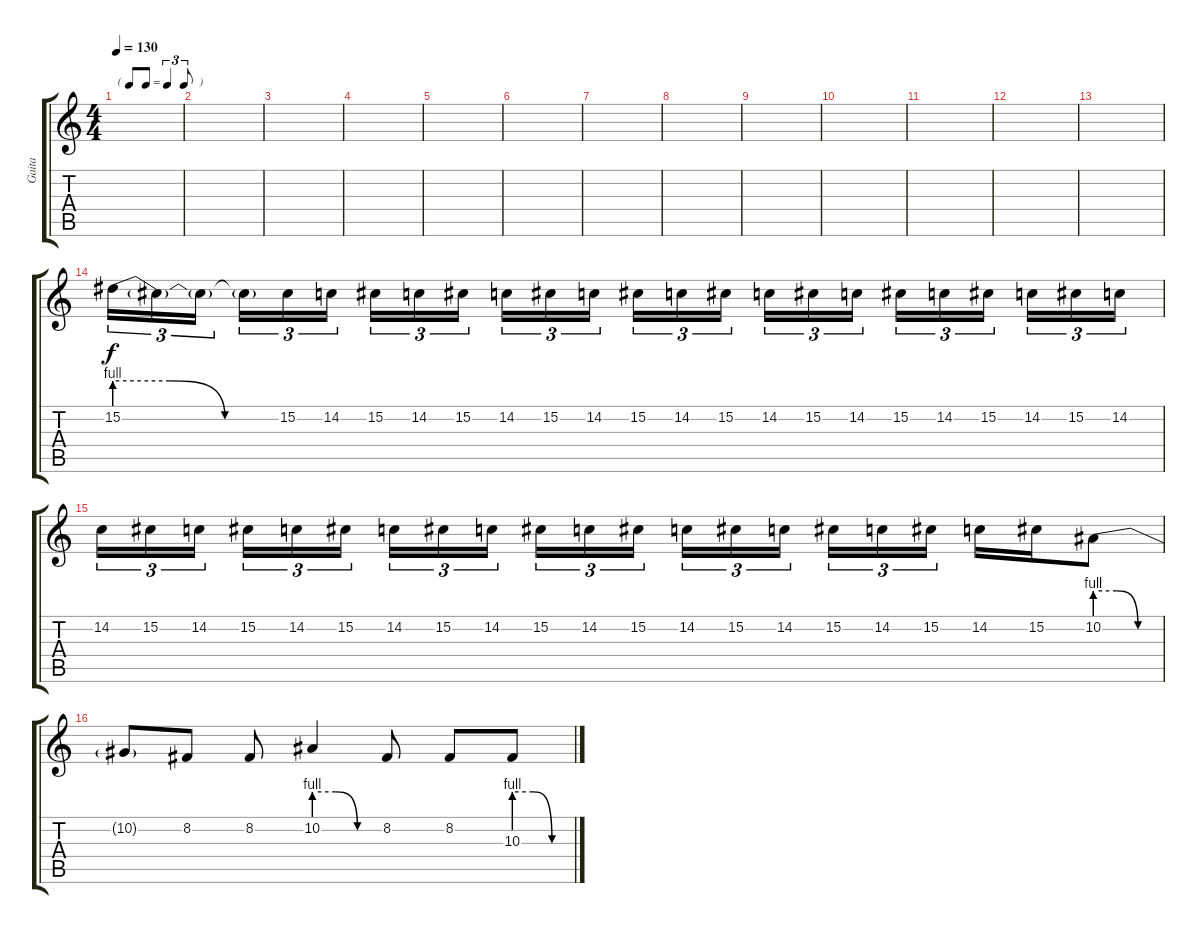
\track ("Gaita" "Gaita") {instrument accordion}
\staff {score tabs}
\tuning (Eb4 Bb3 Gb3 Db3 Ab2 Eb2) {hide}
\ts (4 4)
\tf triplet8th
\tempo 130
\clef g2
\ks c
|
|
|
|
|
|
|
|
|
|
|
|
|
15.2{be (custom 0 4 20 4 40 0 60 0)}.16{tu (3 2)} 15.2{t}.16{tu (3 2)} 15.2{t}.16{tu (3 2)} 15.2{t}.16{tu (3 2)} 15.2.16{tu (3 2)} 14.2.16{tu (3 2)} 15.2.16{tu (3 2)} 14.2.16{tu (3 2)} 15.2.16{tu (3 2)} 14.2.16{tu (3 2)} 15.2.16{tu (3 2)} 14.2.16{tu (3 2)} 15.2.16{tu (3 2)} 14.2.16{tu (3 2)} 15.2.16{tu (3 2)} 14.2.16{tu (3 2)} 15.2.16{tu (3 2)} 14.2.16{tu (3 2)} 15.2.16{tu (3 2)} 14.2.16{tu (3 2)} 15.2.16{tu (3 2)} 14.2.16{tu (3 2)} 15.2.16{tu (3 2)} 14.2.16{tu (3 2)} |
14.2.16{tu (3 2)} 15.2.16{tu (3 2)} 14.2.16{tu (3 2)} 15.2.16{tu (3 2)} 14.2.16{tu (3 2)} 15.2.16{tu (3 2)} 14.2.16{tu (3 2)} 15.2.16{tu (3 2)} 14.2.16{tu (3 2)} 15.2.16{tu (3 2)} 14.2.16{tu (3 2)} 15.2.16{tu (3 2)} 14.2.16{tu (3 2)} 15.2.16{tu (3 2)} 14.2.16{tu (3 2)} 15.2.16{tu (3 2)} 14.2.16{tu (3 2)} 15.2.16{tu (3 2)} 14.2.16 15.2.16 10.2{be (custom 0 4 20 4 40 0 60 0)}.8 |
10.2{t}.8 8.2.8 8.2.8 10.2{be (custom 0 4 20 4 40 0 60 0)}.4 8.2.8 8.2.8 10.3{be (custom 0 4 20 4 40 0 60 0)}.8
